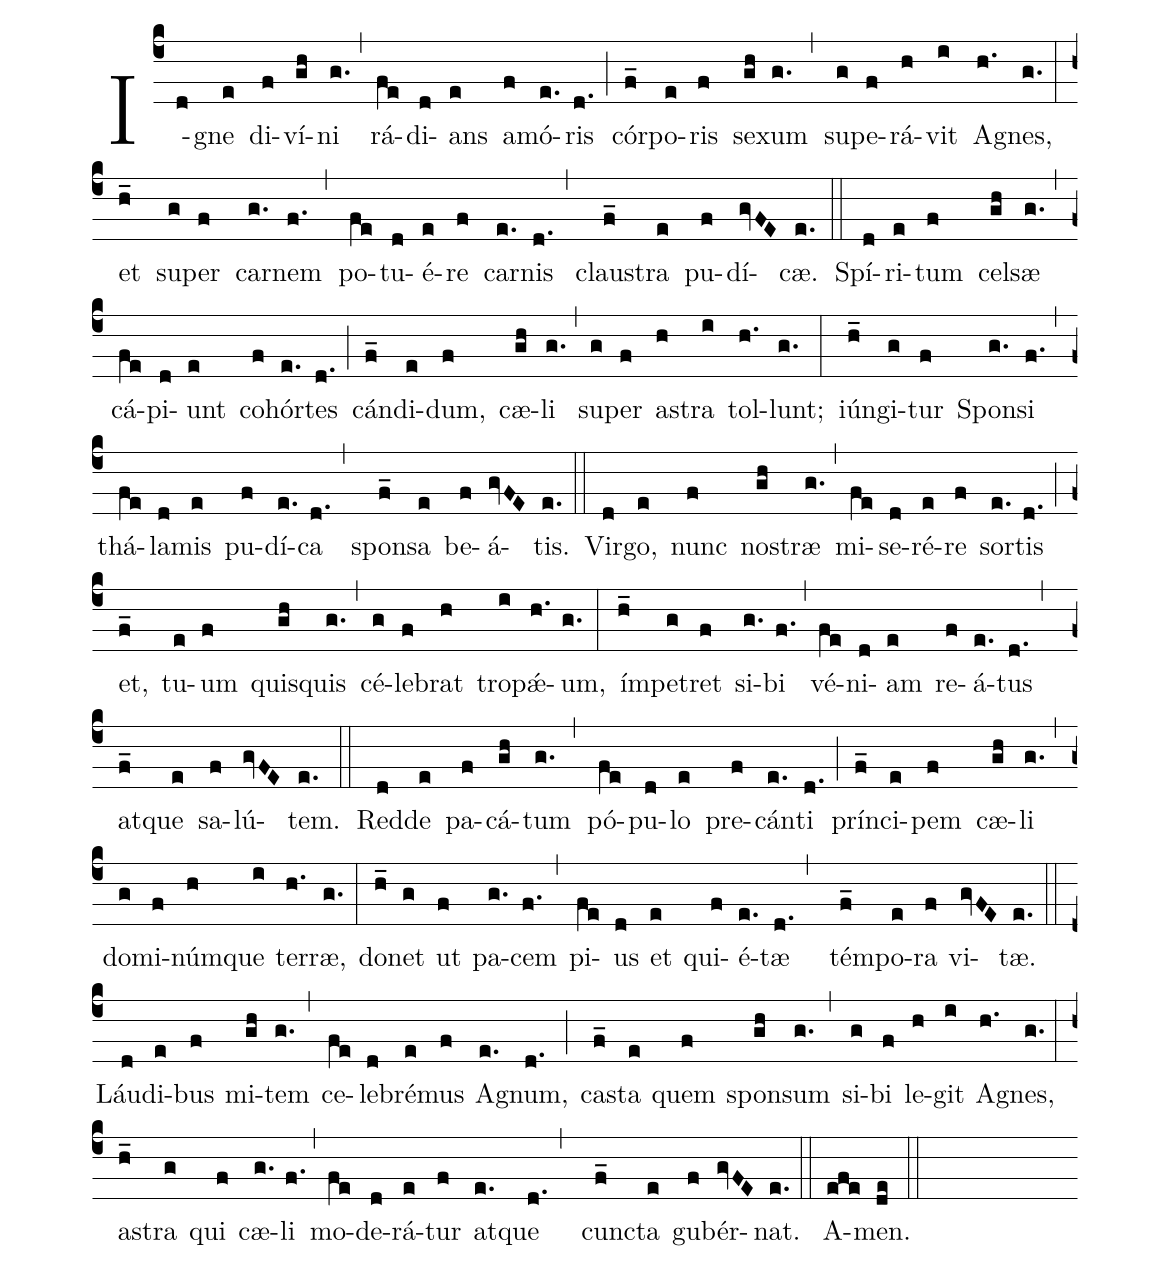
%%
(c4)
I(d)gne(e) di(f)ví(gh)ni(g.) (,)
rá(fe)di(d)ans(e) a(f)mó(e.)ris(d.) (;)
cór(f_)po(e)ris(f) se(gh)xum(g.) (,)
su(g)pe(f)rá(h)vit(i) A(h.)gnes,(g.) (:)
et(h_) su(g)per(f) car(g.)nem(f.) (,)
po(fe)tu(d)é(e)re(f) car(e.)nis(d.,)
clau(f_)stra(e) pu(f)dí(gvFE)cæ.(e.) (::)

Spí(d)ri(e)tum(f) cel(gh)sæ(g.) (,)
cá(fe)pi(d)unt(e) co(f)hór(e.)tes(d.) (;)
cán(f_)di(e)dum,(f) cæ(gh)li(g.) (,)
su(g)per(f) a(h)stra(i) tol(h.)lunt;(g.) (:)
iún(h_)gi(g)tur(f) Spon(g.)si(f.) (,)
thá(fe)la(d)mis(e) pu(f)dí(e.)ca(d.,)
spon(f_)sa(e) be(f)á(gvFE)tis.(e.) (::)

Vir(d)go,(e) nunc(f) no(gh)stræ(g.) (,)
mi(fe)se(d)ré(e)re(f) sor(e.)tis(d.) (;)
et,(f_) tu(e)um(f) quis(gh)quis(g.) (,)
cé(g)le(f)brat(h) tro(i)pǽ(h.)um,(g.) (:)
ím(h_)pe(g)tret(f) si(g.)bi(f.) (,)
vé(fe)ni(d)am(e) re(f)á(e.)tus(d.,)
at(f_)que(e) sa(f)lú(gvFE)tem.(e.) (::)

Red(d)de(e) pa(f)cá(gh)tum(g.) (,)
pó(fe)pu(d)lo(e) pre(f)cán(e.)ti(d.) (;)
prín(f_)ci(e)pem(f) cæ(gh)li(g.) (,)
do(g)mi(f)núm(h)que(i) ter(h.)ræ,(g.) (:)
do(h_)net(g) ut(f) pa(g.)cem(f.) (,)
pi(fe)us(d) et(e) qui(f)é(e.)tæ(d.,)
tém(f_)po(e)ra(f) vi(gvFE)tæ.(e.) (::)

Láu(d)di(e)bus(f) mi(gh)tem(g.) (,)
ce(fe)le(d)bré(e)mus(f) A(e.)gnum,(d.) (;)
ca(f_)sta(e) quem(f) spon(gh)sum(g.) (,)
si(g)bi(f) le(h)git(i) A(h.)gnes,(g.) (:)
a(h_)stra(g) qui(f) cæ(g.)li(f.) (,)
mo(fe)de(d)rá(e)tur(f) at(e.)que(d.,)
cun(f_)cta(e) gu(f)bér(gvFE)nat.(e.) (::)

A(efe)men.(de) (::)
